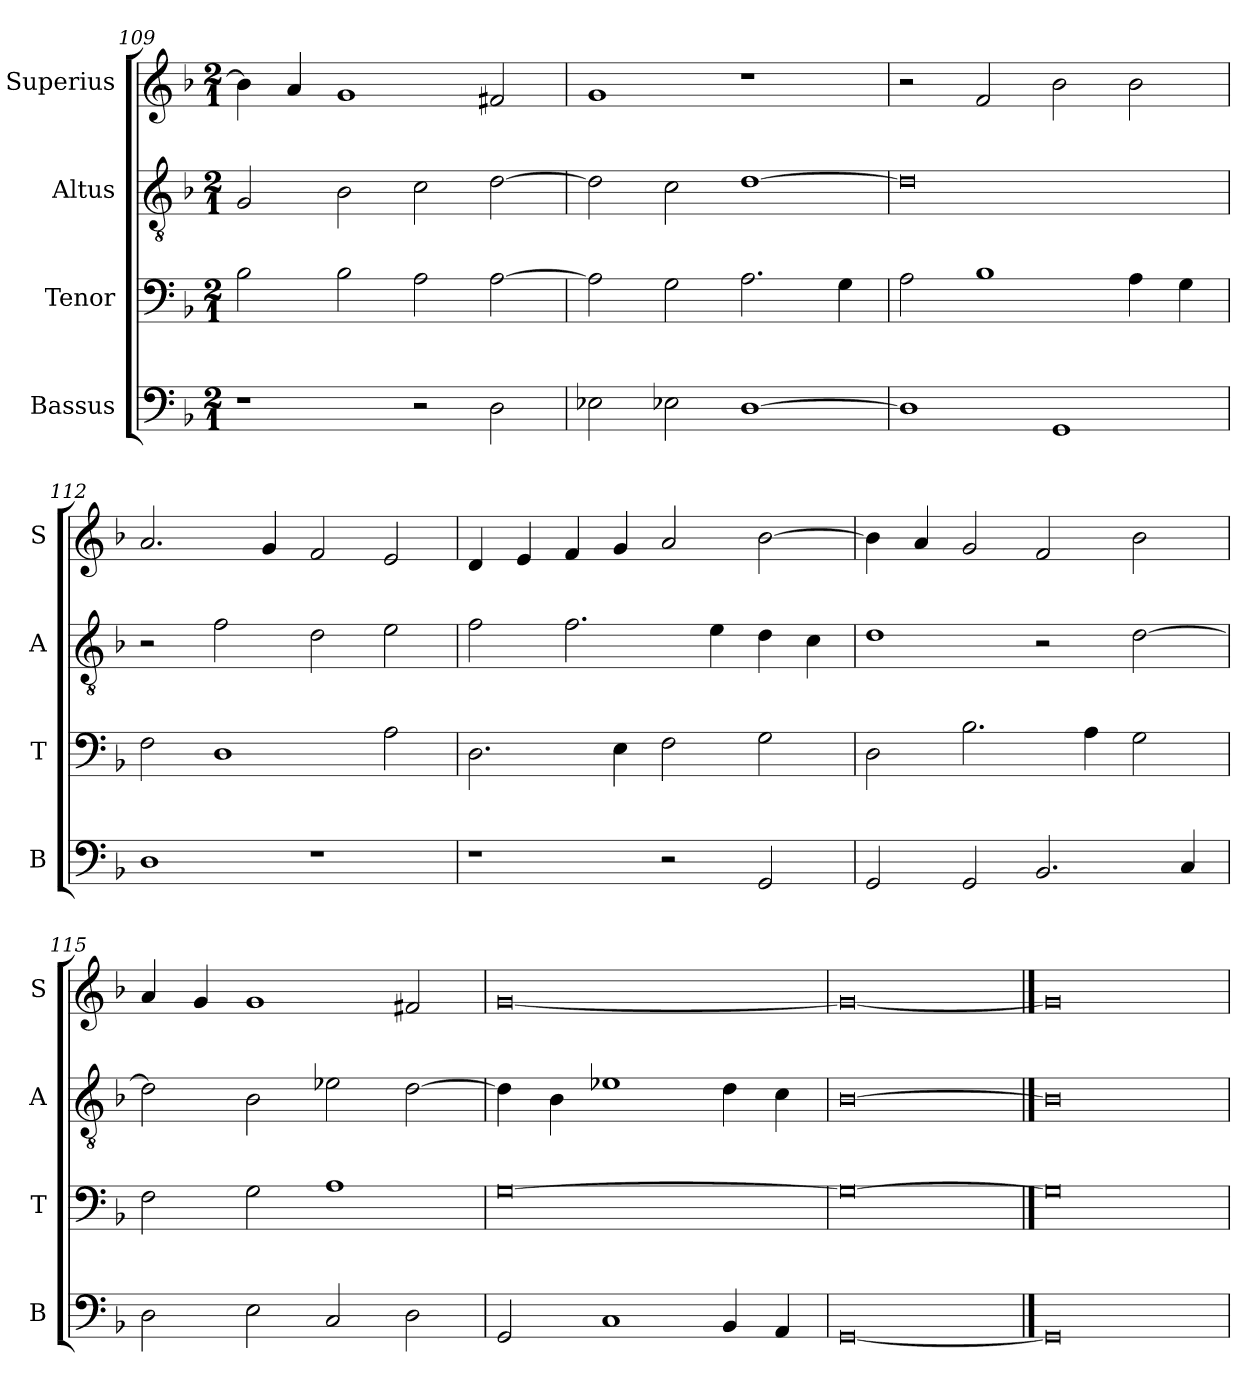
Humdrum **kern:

**kern	**kern	**kern	**kern
*part4	*part3	*part2	*part1
*staff4	*staff3	*staff2	*staff1
*I"Bassus	*I"Tenor	*I"Altus	*I"Superius
*I'B	*I'T	*I'A	*I'S
*clefF4	*clefF4	*clefGv2	*clefG2
*k[b-]	*k[b-]	*k[b-]	*k[b-]
*F:	*F:	*F:	*F:
*M2/1	*M2/1	*M2/1	*M2/1
=109	=109	=109	=109
1r	2B-	2G	4b-]
.	.	.	4a
.	2B-	2B-	1g
2r	2A	2c	.
2D	[2A	[2d	2f#X
=110	=110	=110	=110
2E-X	2A]	2d]	1g
2E-X	2G	2c	.
[1D	2.A	[1d	1r
.	4G	.	.
=111	=111	=111	=111
1D]	2A	0d]	2r
.	1B-	.	2f
1GG	.	.	2b-
.	4A	.	2b-
.	4G	.	.
=112	=112	=112	=112
1D	2F	2r	2.a
.	1D	2f	.
.	.	.	4g
1r	.	2d	2f
.	2A	2e	2e
=113	=113	=113	=113
1r	2.D	2f	4d
.	.	.	4e
.	.	2.f	4f
.	4E	.	4g
2r	2F	.	2a
.	.	4e	.
2GG	2G	4d	[2b-
.	.	4c	.
=114	=114	=114	=114
2GG	2D	1d	4b-]
.	.	.	4a
2GG	2.B-	.	2g
2.BB-	.	2r	2f
.	4A	.	.
.	2G	[2d	2b-
4C	.	.	.
=115	=115	=115	=115
2D	2F	2d]	4a
.	.	.	4g
2E	2G	2B-	1g
2C	1A	2e-X	.
2D	.	[2d	2f#X
=116	=116	=116	=116
2GG	[0G	4d]	[0g
.	.	4B-	.
1C	.	1e-X	.
4BB-	.	4d	.
4AA	.	4c	.
=117	=117	=117	=117
[0GG	0G_	[0B-	0g_
==118	==118	==118	==118
0GG]	0G]	0B-]	0g]
=	=	=	=
*-	*-	*-	*-
